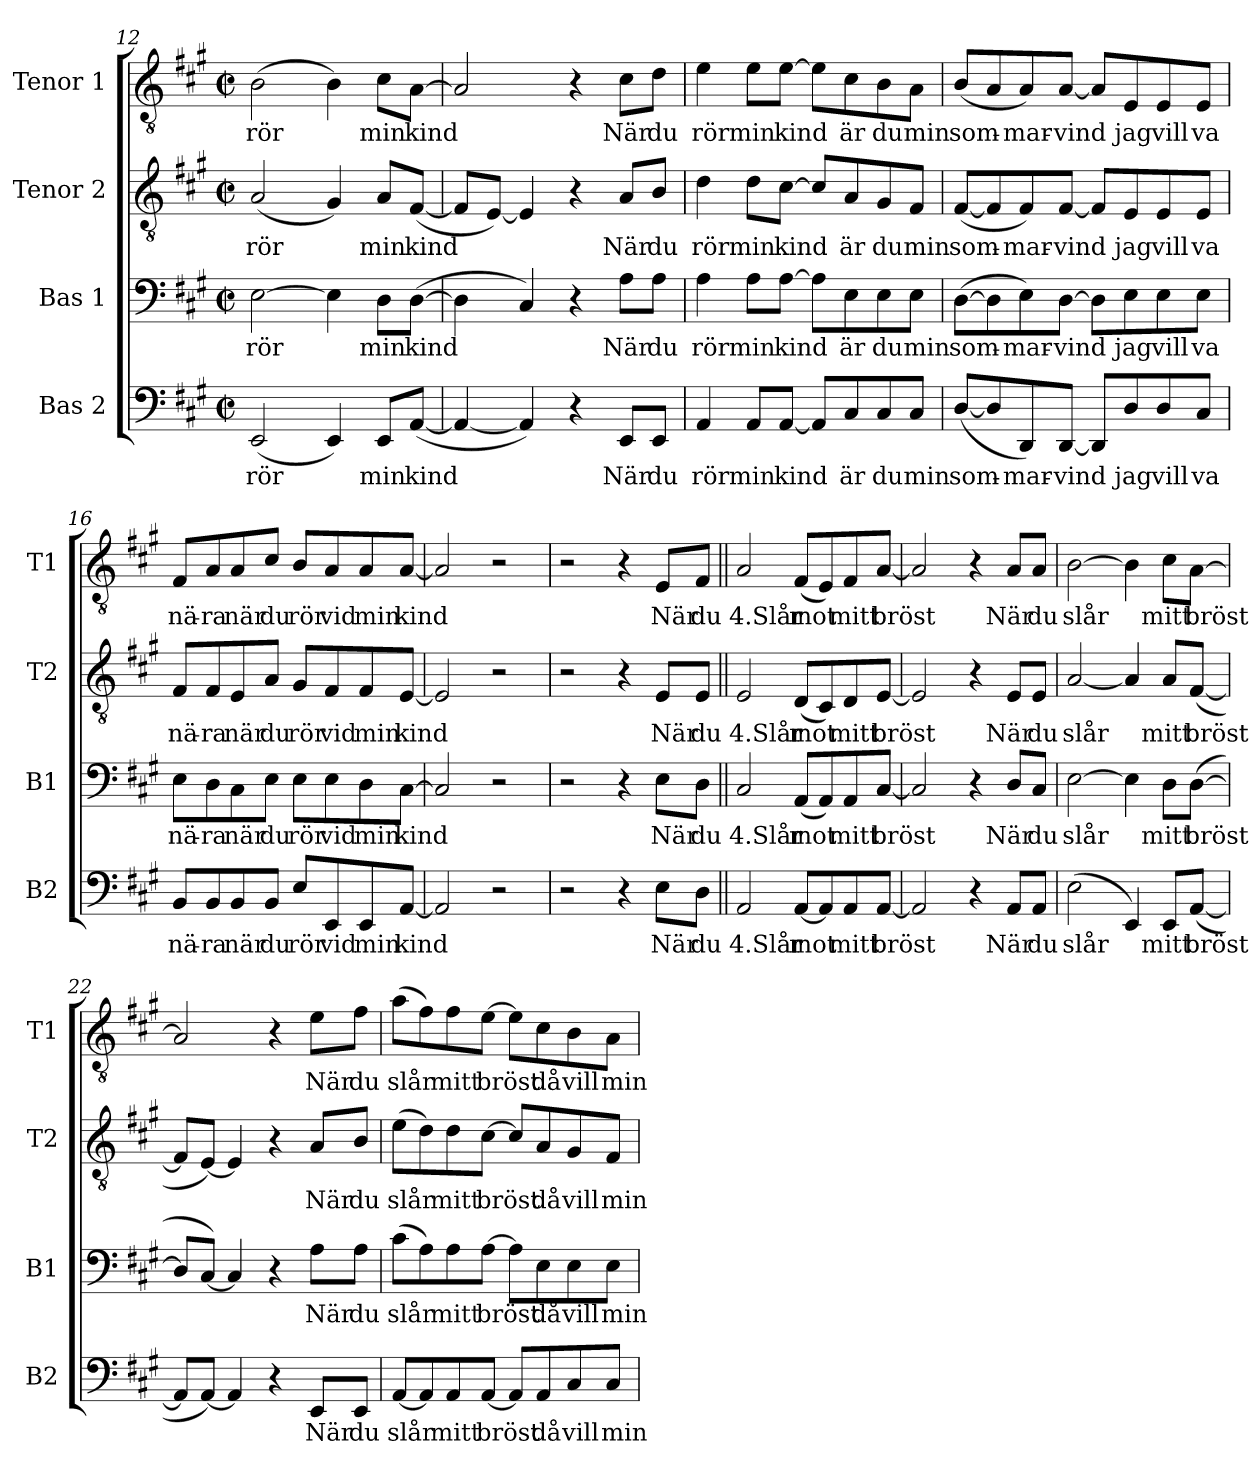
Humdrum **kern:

**kern	**text	**kern	**text	**kern	**text	**kern	**text
*part4	*part4	*part3	*part3	*part2	*part2	*part1	*part1
*staff4	*staff4	*staff3	*staff3	*staff2	*staff2	*staff1	*staff1
*I"Bas 2	*	*I"Bas 1	*	*I"Tenor 2	*	*I"Tenor 1	*
*I'B2	*	*I'B1	*	*I'T2	*	*I'T1	*
*clefF4	*	*clefF4	*	*clefGv2	*	*clefGv2	*
*k[f#c#g#]	*	*k[f#c#g#]	*	*k[f#c#g#]	*	*k[f#c#g#]	*
*M2/2	*	*M2/2	*	*M2/2	*	*M2/2	*
*met(c|)	*	*met(c|)	*	*met(c|)	*	*met(c|)	*
=12	=12	=12	=12	=12	=12	=12	=12
!	!LO:LY:b	!	!LO:LY:b	!	!LO:LY:b	!	!LO:LY:b
(2EE/	rör	[2E\	rör	(2A/	rör	(2B\	rör
4EE/)	.	4E\]	.	4G#/)	.	4B\)	.
!	!LO:LY:b	!	!LO:LY:b	!	!LO:LY:b	!	!LO:LY:b
8EE/L	min	8D\L	min	8A/L	min	8c#\L	min
!	!LO:LY:b	!	!LO:LY:b	!	!LO:LY:b	!	!LO:LY:b
([8AA/J	kind	([8D\J	kind	([8F#/J	kind	[8A\J	kind
=13	=13	=13	=13	=13	=13	=13	=13
4AA/_	.	4D\]	.	8F#/L]	.	2A/]	.
.	.	.	.	[8E/J)	.	.	.
4AA/])	.	4C#/)	.	4E/]	.	.	.
4r	.	4r	.	4r	.	4r	.
!	!LO:LY:b	!	!LO:LY:b	!	!LO:LY:b	!	!LO:LY:b
8EE/L	När	8A\L	När	8A/L	När	8c#\L	När
!	!LO:LY:b	!	!LO:LY:b	!	!LO:LY:b	!	!LO:LY:b
8EE/J	du	8A\J	du	8B/J	du	8d\J	du
!!LO:LB:g=z
=14	=14	=14	=14	=14	=14	=14	=14
!	!LO:LY:b	!	!LO:LY:b	!	!LO:LY:b	!	!LO:LY:b
4AA/	rör	4A\	rör	4d\	rör	4e\	rör
!	!LO:LY:b	!	!LO:LY:b	!	!LO:LY:b	!	!LO:LY:b
8AA/L	min	8A\L	min	8d\L	min	8e\L	min
!	!LO:LY:b	!	!LO:LY:b	!	!LO:LY:b	!	!LO:LY:b
[8AA/J	kind	[8A\J	kind	[8c#\J	kind	[8e\J	kind
8AA/L]	.	8A\L]	.	8c#/L]	.	8e\L]	.
!	!LO:LY:b	!	!LO:LY:b	!	!LO:LY:b	!	!LO:LY:b
8C#/	är	8E\	är	8A/	är	8c#\	är
!	!LO:LY:b	!	!LO:LY:b	!	!LO:LY:b	!	!LO:LY:b
8C#/	du	8E\	du	8G#/	du	8B\	du
!	!LO:LY:b	!	!LO:LY:b	!	!LO:LY:b	!	!LO:LY:b
8C#/J	min	8E\J	min	8F#/J	min	8A\J	min
=15	=15	=15	=15	=15	=15	=15	=15
!	!LO:LY:b	!	!LO:LY:b	!	!LO:LY:b	!	!LO:LY:b
([8D/L	som-	([8D\L	som-	([8F#/L	som-	(8B/L	som-
8D/]	.	8D\]	.	8F#/]	.	8A/	.
!	!LO:LY:b	!	!LO:LY:b	!	!LO:LY:b	!	!LO:LY:b
8DD/)	-mar-	8E\)	-mar-	8F#/)	-mar-	8A/)	-mar-
!	!LO:LY:b	!	!LO:LY:b	!	!LO:LY:b	!	!LO:LY:b
[8DD/J	-vind	[8D\J	-vind	[8F#/J	-vind	[8A/J	-vind
8DD/L]	.	8D\L]	.	8F#/L]	.	8A/L]	.
!	!LO:LY:b	!	!LO:LY:b	!	!LO:LY:b	!	!LO:LY:b
8D/	jag	8E\	jag	8E/	jag	8E/	jag
!	!LO:LY:b	!	!LO:LY:b	!	!LO:LY:b	!	!LO:LY:b
8D/	vill	8E\	vill	8E/	vill	8E/	vill
!	!LO:LY:b	!	!LO:LY:b	!	!LO:LY:b	!	!LO:LY:b
8C#/J	va	8E\J	va	8E/J	va	8E/J	va
=16	=16	=16	=16	=16	=16	=16	=16
!	!LO:LY:b	!	!LO:LY:b	!	!LO:LY:b	!	!LO:LY:b
8BB/L	nä-	8E\L	nä-	8F#/L	nä-	8F#/L	nä-
!	!LO:LY:b	!	!LO:LY:b	!	!LO:LY:b	!	!LO:LY:b
8BB/	-ra	8D\	-ra	8F#/	-ra	8A/	-ra
!	!LO:LY:b	!	!LO:LY:b	!	!LO:LY:b	!	!LO:LY:b
8BB/	när	8C#\	när	8E/	när	8A/	när
!	!LO:LY:b	!	!LO:LY:b	!	!LO:LY:b	!	!LO:LY:b
8BB/J	du	8E\J	du	8A/J	du	8c#/J	du
!	!LO:LY:b	!	!LO:LY:b	!	!LO:LY:b	!	!LO:LY:b
8E/L	rör	8E\L	rör	8G#/L	rör	8B/L	rör
!	!LO:LY:b	!	!LO:LY:b	!	!LO:LY:b	!	!LO:LY:b
8EE/	vid	8E\	vid	8F#/	vid	8A/	vid
!	!LO:LY:b	!	!LO:LY:b	!	!LO:LY:b	!	!LO:LY:b
8EE/	min	8D\	min	8F#/	min	8A/	min
!	!LO:LY:b	!	!LO:LY:b	!	!LO:LY:b	!	!LO:LY:b
[8AA/J	kind	[8C#\J	kind	[8E/J	kind	[8A/J	kind
=17	=17	=17	=17	=17	=17	=17	=17
2AA/]	.	2C#/]	.	2E/]	.	2A/]	.
2r	.	2r	.	2r	.	2r	.
!!LO:LB:g=z
=18	=18	=18	=18	=18	=18	=18	=18
2r	.	2r	.	2r	.	2r	.
4r	.	4r	.	4r	.	4r	.
!	!LO:LY:b	!	!LO:LY:b	!	!LO:LY:b	!	!LO:LY:b
8E\L	När	8E\L	När	8E/L	När	8E/L	När
!	!LO:LY:b	!	!LO:LY:b	!	!LO:LY:b	!	!LO:LY:b
8D\J	du	8D\J	du	8E/J	du	8F#/J	du
=19||	=19||	=19||	=19||	=19||	=19||	=19||	=19||
!	!LO:LY:b	!	!LO:LY:b	!	!LO:LY:b	!	!LO:LY:b
2AA/	4.Slår	2C#/	4.Slår	2E/	4.Slår	2A/	4.Slår
!	!LO:LY:b	!	!LO:LY:b	!	!LO:LY:b	!	!LO:LY:b
[8AA/L	mot	(8AA/L	mot	(8D/L	mot	(8F#/L	mot
8AA/]	.	8AA/)	.	8C#/)	.	8E/)	.
!	!LO:LY:b	!	!LO:LY:b	!	!LO:LY:b	!	!LO:LY:b
8AA/	mitt	8AA/	mitt	8D/	mitt	8F#/	mitt
!	!LO:LY:b	!	!LO:LY:b	!	!LO:LY:b	!	!LO:LY:b
[8AA/J	bröst	[8C#/J	bröst	[8E/J	bröst	[8A/J	bröst
=20	=20	=20	=20	=20	=20	=20	=20
2AA/]	.	2C#/]	.	2E/]	.	2A/]	.
4r	.	4r	.	4r	.	4r	.
!	!LO:LY:b	!	!LO:LY:b	!	!LO:LY:b	!	!LO:LY:b
8AA/L	När	8D/L	När	8E/L	När	8A/L	När
!	!LO:LY:b	!	!LO:LY:b	!	!LO:LY:b	!	!LO:LY:b
8AA/J	du	8C#/J	du	8E/J	du	8A/J	du
=21	=21	=21	=21	=21	=21	=21	=21
!	!LO:LY:b	!	!LO:LY:b	!	!LO:LY:b	!	!LO:LY:b
(2E\	slår	[2E\	slår	[2A/	slår	[2B\	slår
4EE/)	.	4E\]	.	4A/]	.	4B\]	.
!	!LO:LY:b	!	!LO:LY:b	!	!LO:LY:b	!	!LO:LY:b
8EE/L	mitt	8D\L	mitt	8A/L	mitt	8c#\L	mitt
!	!LO:LY:b	!	!LO:LY:b	!	!LO:LY:b	!	!LO:LY:b
([8AA/J	bröst	([8D\J	bröst	([8F#/J	bröst	[8A\J	bröst
=22	=22	=22	=22	=22	=22	=22	=22
8AA/L]	.	8D/L]	.	8F#/L]	.	2A/]	.
[8AA/J)	.	[8C#/J)	.	[8E/J)	.	.	.
4AA/]	.	4C#/]	.	4E/]	.	.	.
4r	.	4r	.	4r	.	4r	.
!	!LO:LY:b	!	!LO:LY:b	!	!LO:LY:b	!	!LO:LY:b
8EE/L	När	8A\L	När	8A/L	När	8e\L	När
!	!LO:LY:b	!	!LO:LY:b	!	!LO:LY:b	!	!LO:LY:b
8EE/J	du	8A\J	du	8B/J	du	8f#\J	du
!!LO:PB:g=z
=23	=23	=23	=23	=23	=23	=23	=23
!	!LO:LY:b	!	!LO:LY:b	!	!LO:LY:b	!	!LO:LY:b
[8AA/L	slår	(8c#\L	slår	(8e\L	slår	(8a\L	slår
8AA/]	.	8A\)	.	8d\)	.	8f#\)	.
!	!LO:LY:b	!	!LO:LY:b	!	!LO:LY:b	!	!LO:LY:b
8AA/	mitt	8A\	mitt	8d\	mitt	8f#\	mitt
!	!LO:LY:b	!	!LO:LY:b	!	!LO:LY:b	!	!LO:LY:b
[8AA/J	bröst	[8A\J	bröst	[8c#\J	bröst	[8e\J	bröst
8AA/L]	.	8A\L]	.	8c#/L]	.	8e\L]	.
!	!LO:LY:b	!	!LO:LY:b	!	!LO:LY:b	!	!LO:LY:b
8AA/	då	8E\	då	8A/	då	8c#\	då
!	!LO:LY:b	!	!LO:LY:b	!	!LO:LY:b	!	!LO:LY:b
8C#/	vill	8E\	vill	8G#/	vill	8B\	vill
!	!LO:LY:b	!	!LO:LY:b	!	!LO:LY:b	!	!LO:LY:b
8C#/J	min	8E\J	min	8F#/J	min	8A\J	min
=	=	=	=	=	=	=	=
*-	*-	*-	*-	*-	*-	*-	*-
